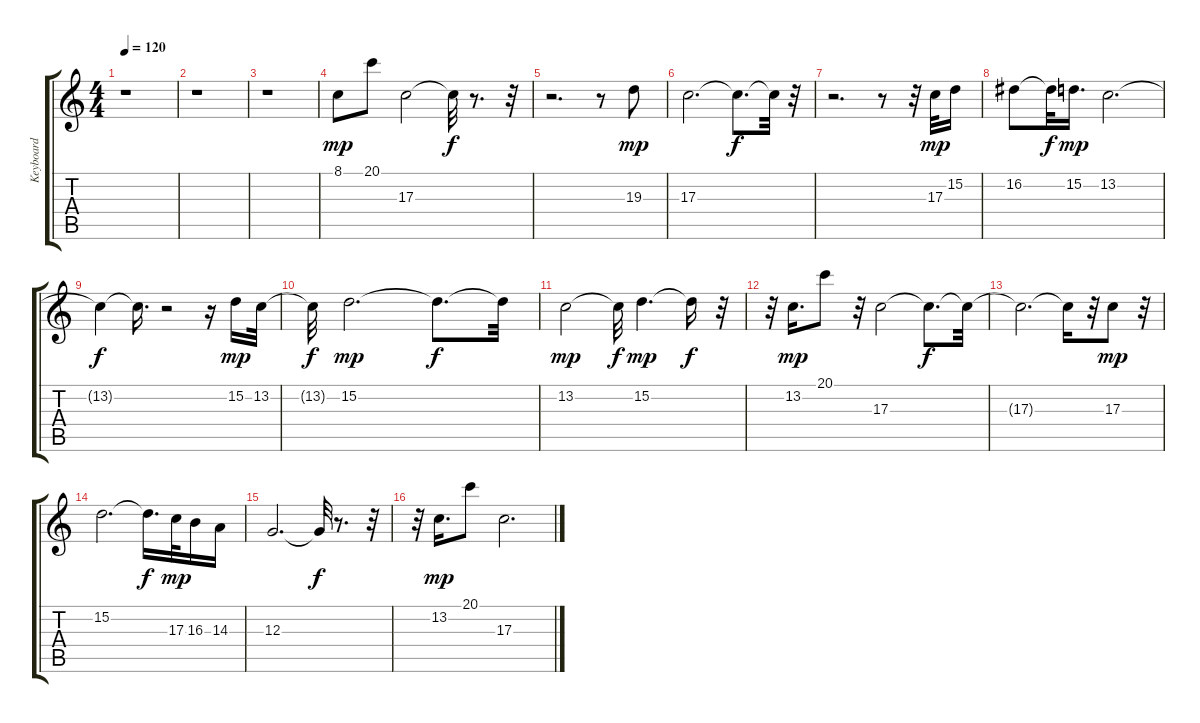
\track ("Keyboard" "Keyboard") {instrument lead2sawtooth}
\staff {score tabs}
\tuning (E4 B3 G3 D3 A2 E2) {hide}
\ts (4 4)
\tempo 120
\clef g2
\ks c
r.1{dy f} |
r.1 |
r.1 |
8.1.8{dy mp} 20.1.8 17.3.2 17.3{t}.32{dy f} r.8{d} r.32 |
r.2{d} r.8 19.3.8{dy mp} |
17.3.2{d} 17.3{t}.8{d dy f} 17.3{t}.32 r.32 |
r.2{d} r.8 r.32 17.3.32{dy mp} 15.2.16 |
16.2.8 16.2{t}.32{dy f} 15.2.16{d dy mp} 13.2.2{d} |
13.2{t}.4{dy f} 13.2{t}.16{d} r.2 r.16 15.2.16{dy mp} 13.2.32 |
13.2{t}.32{dy f} 15.2.2{d dy mp} 15.2{t}.8{d dy f} 15.2{t}.32 |
13.2.2{dy mp} 13.2{t}.32{dy f} 15.2.4{d dy mp} 15.2{t}.16{dy f} r.32 |
r.32 13.2.16{d dy mp} 20.1.8 r.32 17.3.2 17.3{t}.8{d dy f} 17.3{t}.32 |
17.3{t}.2{d} 17.3{t}.16 r.32 17.3.8{dy mp} r.32 |
15.2.2{d} 15.2{t}.16{d dy f} 17.3.32{dy mp} 16.3.16 14.3.16 |
12.3.2{d} 12.3{t}.32{dy f} r.8{d} r.32 |
r.32 13.2.16{d dy mp} 20.1.8 17.3.2{d}
